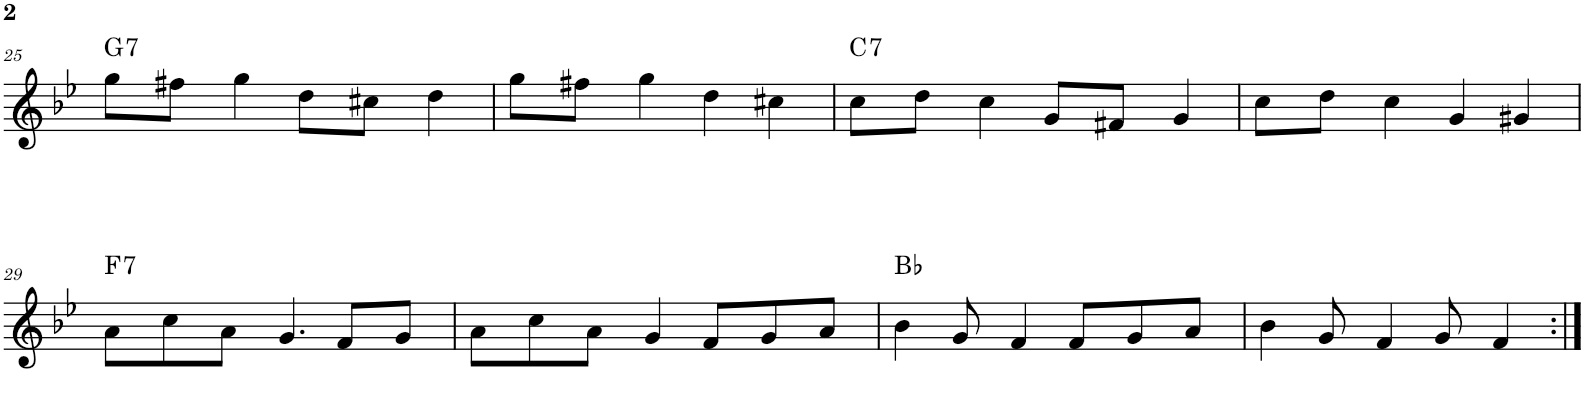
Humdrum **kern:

**kern	**harte
*part1	*part1
*staff1	*
*I"Mandolin	*
!!LO:PB:g=z
*clefG2	*
*k[b-e-]	*
*M4/4	*
=25	=25
!	!LO:H:kt=7
8gg\L	G:7
8ff#X\J	.
4gg\	.
8dd\L	.
8cc#X\J	.
4dd\	.
=26	=26
8gg\L	.
8ff#X\J	.
4gg\	.
4dd\	.
4cc#X\	.
=27	=27
!	!LO:H:kt=7
8cc\L	C:7
8dd\J	.
4cc\	.
8g/L	.
8f#X/J	.
4g/	.
=28	=28
8cc\L	.
8dd\J	.
4cc\	.
4g/	.
4g#X/	.
!!LO:LB:g=z
=29	=29
!	!LO:H:kt=7
8a\L	F:7
8cc\	.
8a\J	.
4.g/	.
8f/L	.
8g/J	.
=30	=30
8a\L	.
8cc\	.
8a\J	.
4g/	.
8f/L	.
8g/	.
8a/J	.
=31	=31
4b-\	Bb:maj
8g/	.
4f/	.
8f/L	.
8g/	.
8a/J	.
=32	=32
4b-\	.
8g/	.
4f/	.
8g/	.
4f/	.
=:|!	=:|!
*-	*-
